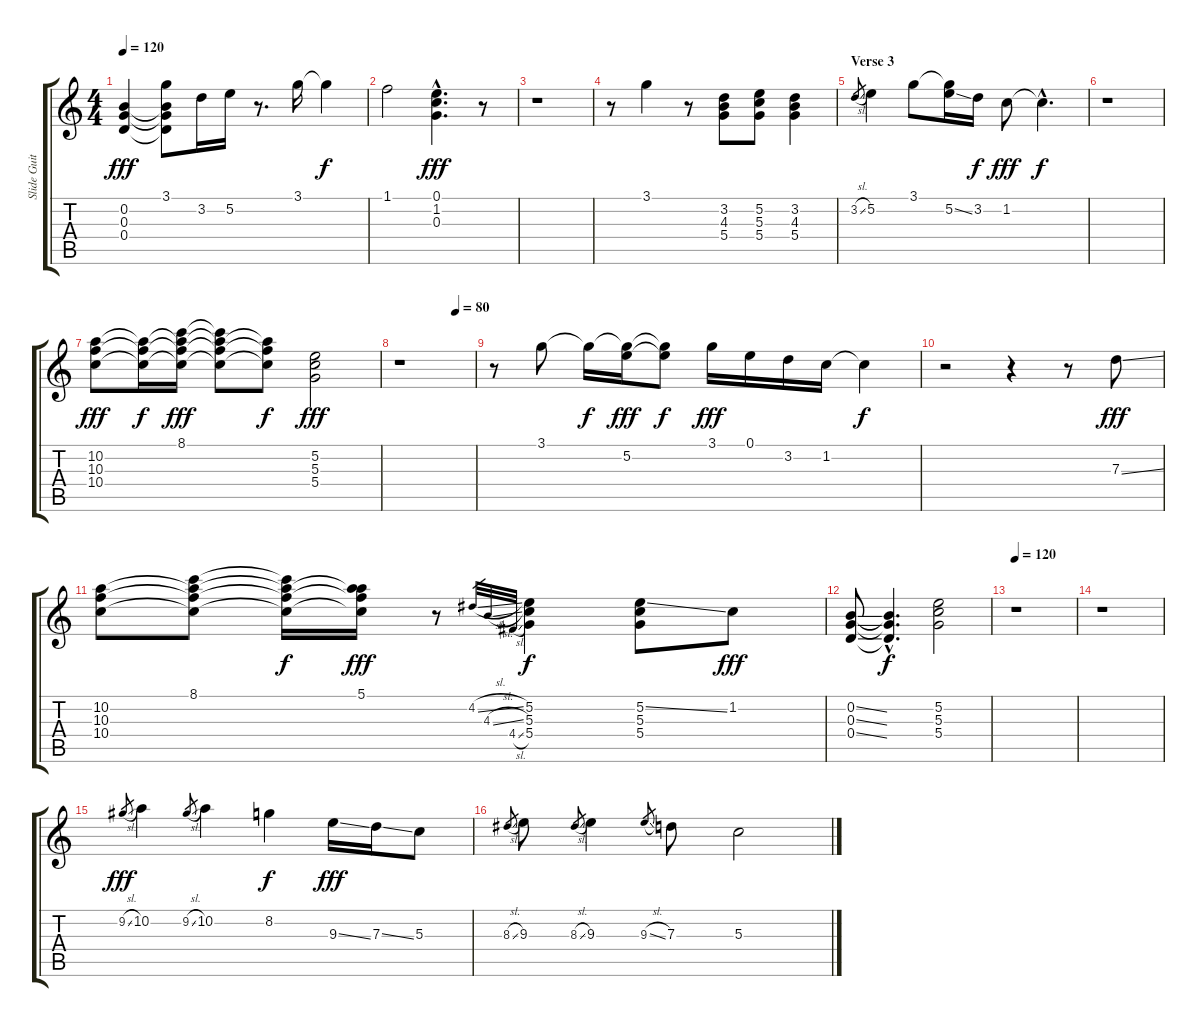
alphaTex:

\track ("Slide Guitar" "Slide Guit") {instrument electricguitarjazz}
\staff {score tabs}
\tuning (E4 B3 G3 D3 A2 D2) {hide}
\ts (4 4)
\tempo 120
\clef g2
\ks c
(0.2 0.3 0.4).4{dy fff} (3.1 0.2{t} 0.3{t} 0.4{t}).8 3.2.16 5.2.16 r.8{d} 3.1.16 3.1{t}.4{dy f} |
1.1.2 (0.1{hac} 1.2{hac} 0.3{hac}).4{d dy fff} r.8 |
r.1 |
r.8 3.1.4 r.8 (3.2 4.3 5.4).8 (5.2 5.3 5.4).8 (3.2 4.3 5.4).4 |
\section ("" "Verse 3")
3.2{sl}.8{gr} 5.2.4 3.1.8 (3.1{t} 5.2{ss}).16 3.2.16{dy f} 1.2.8{dy fff} 1.2{hac t}.4{d dy f} |
r.1 |
(10.2 10.3 10.4).8{dy fff} (10.2{t} 10.3{t} 10.4{t}).16{dy f} (8.1 10.2{t} 10.3{t} 10.4{t}).16{dy fff} (8.1{t} 10.2{t} 10.3{t} 10.4{t}).8 (10.2{t} 10.3{t} 10.4{t}).8{dy f} (5.2 5.3 5.4).2{dy fff} |
\tempo (80 0.75)
r.1 |
r.8 3.1.8 3.1{t}.16{dy f} (3.1{t} 5.2).16{dy fff} (3.1{t} 5.2{t}).8{dy f} 3.1.16{dy fff} 0.1.16 3.2.16 1.2.16 1.2{t}.4{dy f} |
r.2 r.4 r.8 7.3{ss}.8{dy fff} |
(10.2 10.3 10.4).8 (8.1 10.2{t} 10.3{t} 10.4{t}).8 (8.1{t} 10.2{t} 10.3{t} 10.4{t}).16{dy f} (5.1 10.2{t} 10.3{t} 10.4{t}).16{dy fff} r.8 4.2{sl}.32{gr} 4.3{sl}.32{gr} 4.4{sl}.32{gr} (5.2 5.3 5.4).4{dy f} (5.2{ss} 5.3 5.4).8 1.2.8{dy fff} |
(0.2{ss} 0.3{ss} 0.4{ss}).8 (0.2{hac t} 0.3{hac t} 0.4{hac t}).4{d dy f} (5.2 5.3 5.4).2 |
\tempo 120
r.1 |
r.1 |
9.2{sl}.8{gr dy fff} 10.2.4 9.2{sl}.8{gr} 10.2.4 8.2.4{dy f} 9.3{ss}.16{dy fff} 7.3{ss}.16 5.3.8 |
8.3{sl}.8{gr} 9.3.8 8.3{sl}.8{gr} 9.3.4 9.3{sl}.8{gr} 7.3.8 5.3.2
